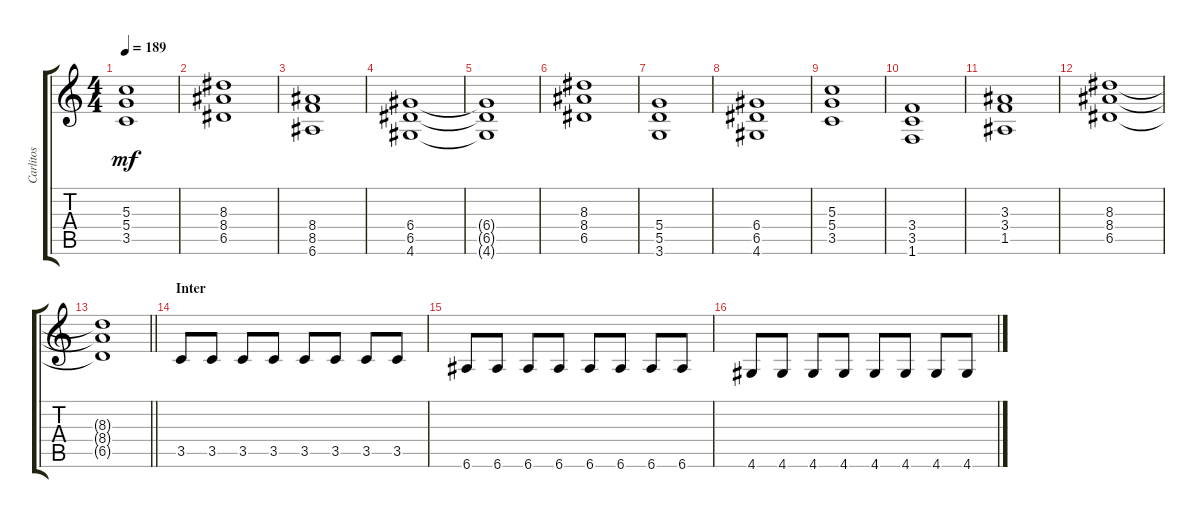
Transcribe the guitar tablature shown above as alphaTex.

\track ("Carlitos" "Carlitos") {instrument overdrivenguitar}
\staff {score tabs}
\tuning (E4 B3 G3 D3 A2 E2) {hide}
\ts (4 4)
\tempo 189
\clef g2
\ks c
(5.3 5.4 3.5).1{dy mf} |
(8.3 8.4 6.5).1 |
(8.4 8.5 6.6).1 |
(6.4 6.5 4.6).1 |
(6.4{t} 6.5{t} 4.6{t}).1 |
(8.3 8.4 6.5).1 |
(5.4 5.5 3.6).1 |
(6.4 6.5 4.6).1 |
(5.3 5.4 3.5).1 |
(3.4 3.5 1.6).1 |
(3.3 3.4 1.5).1 |
(8.3 8.4 6.5).1 |
\barLineRight lightlight
(8.3{t} 8.4{t} 6.5{t}).1 |
\section ("" "Inter")
3.5.8 3.5.8 3.5.8 3.5.8 3.5.8 3.5.8 3.5.8 3.5.8 |
6.6.8 6.6.8 6.6.8 6.6.8 6.6.8 6.6.8 6.6.8 6.6.8 |
4.6.8 4.6.8 4.6.8 4.6.8 4.6.8 4.6.8 4.6.8 4.6.8
